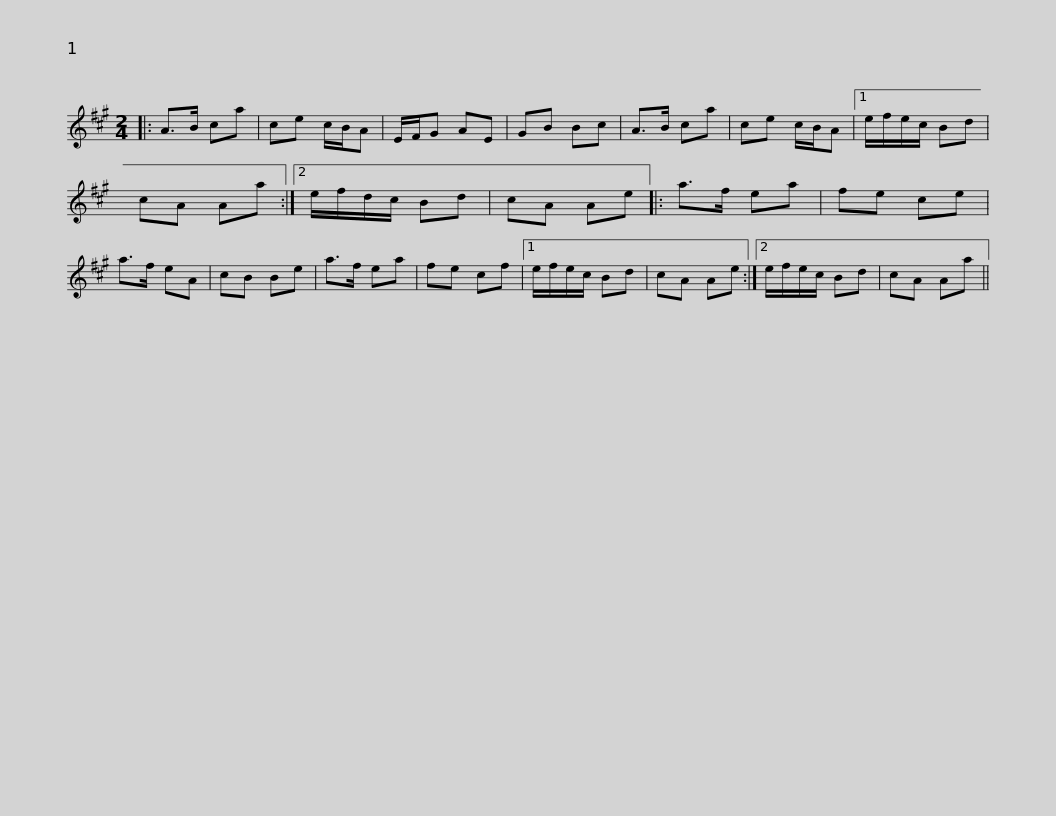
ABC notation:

X:1
L:1/8
M:2/4
I:linebreak $
K:A
V:1 treble
V:1
|: A>B ca | ce c/B/A | E/F/G AE | GB Bc | A>B ca | %5
 ce c/B/A |1 e/f/e/c/ Bd | cA Aa :|2$ e/f/d/c/ Bd | cA Ae |: %10
 a>f ea | fe ce | a>f eA | cB Be | a>f ea | %15
 fe cf |1 e/f/e/c/ Bd |$ cA Ae :|2 e/f/e/c/ Bd | cA Aa || %20
